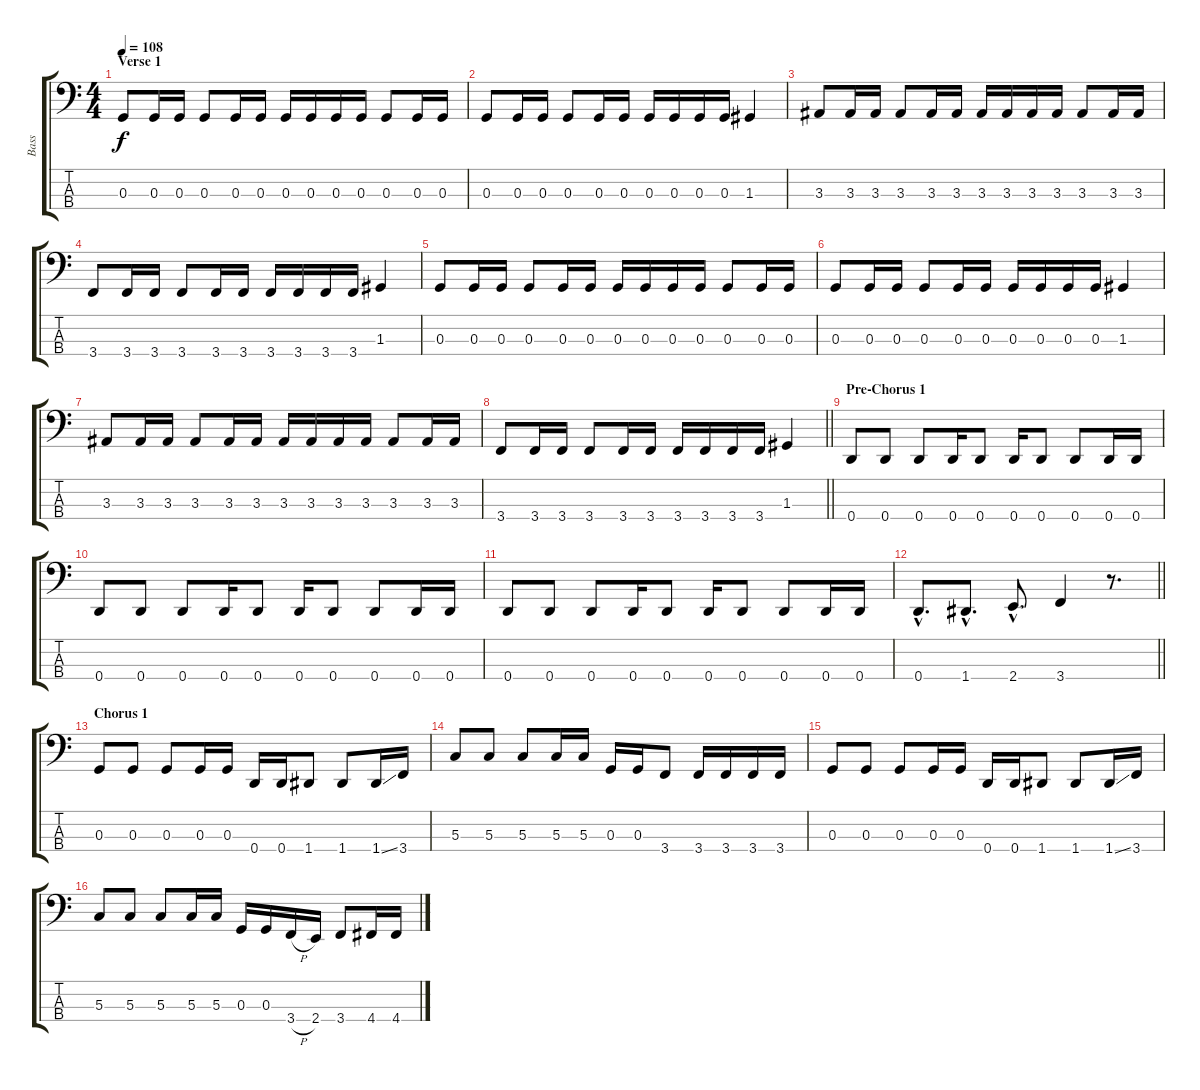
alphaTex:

\track ("Bass" "Bass") {instrument electricbassfinger}
\staff {score tabs}
\tuning (F2 C2 G1 D1) {hide}
\ts (4 4)
\section ("" "Verse 1")
\tempo 108
\clef f4
\ks c
0.3.8{dy f} 0.3.16 0.3.16 0.3.8 0.3.16 0.3.16 0.3.16 0.3.16 0.3.16 0.3.16 0.3.8 0.3.16 0.3.16 |
0.3.8 0.3.16 0.3.16 0.3.8 0.3.16 0.3.16 0.3.16 0.3.16 0.3.16 0.3.16 1.3.4 |
3.3.8 3.3.16 3.3.16 3.3.8 3.3.16 3.3.16 3.3.16 3.3.16 3.3.16 3.3.16 3.3.8 3.3.16 3.3.16 |
3.4.8 3.4.16 3.4.16 3.4.8 3.4.16 3.4.16 3.4.16 3.4.16 3.4.16 3.4.16 1.3.4 |
0.3.8 0.3.16 0.3.16 0.3.8 0.3.16 0.3.16 0.3.16 0.3.16 0.3.16 0.3.16 0.3.8 0.3.16 0.3.16 |
0.3.8 0.3.16 0.3.16 0.3.8 0.3.16 0.3.16 0.3.16 0.3.16 0.3.16 0.3.16 1.3.4 |
3.3.8 3.3.16 3.3.16 3.3.8 3.3.16 3.3.16 3.3.16 3.3.16 3.3.16 3.3.16 3.3.8 3.3.16 3.3.16 |
\barLineRight lightlight
3.4.8 3.4.16 3.4.16 3.4.8 3.4.16 3.4.16 3.4.16 3.4.16 3.4.16 3.4.16 1.3.4 |
\section ("" "Pre-Chorus 1")
0.4.8 0.4.8 0.4.8 0.4.16 0.4.8 0.4.16 0.4.8 0.4.8 0.4.16 0.4.16 |
0.4.8 0.4.8 0.4.8 0.4.16 0.4.8 0.4.16 0.4.8 0.4.8 0.4.16 0.4.16 |
0.4.8 0.4.8 0.4.8 0.4.16 0.4.8 0.4.16 0.4.8 0.4.8 0.4.16 0.4.16 |
\barLineRight lightlight
0.4{hac}.8{d} 1.4{hac}.8{d} 2.4{hac}.8{d} 3.4.4 r.8{d} |
\section ("" "Chorus 1")
0.3.8 0.3.8 0.3.8 0.3.16 0.3.16 0.4.16 0.4.16 1.4.8 1.4.8 1.4{ss}.16 3.4.16 |
5.3.8 5.3.8 5.3.8 5.3.16 5.3.16 0.3.16 0.3.16 3.4.8 3.4.16 3.4.16 3.4.16 3.4.16 |
0.3.8 0.3.8 0.3.8 0.3.16 0.3.16 0.4.16 0.4.16 1.4.8 1.4.8 1.4{ss}.16 3.4.16 |
5.3.8 5.3.8 5.3.8 5.3.16 5.3.16 0.3.16 0.3.16 3.4{h}.16 2.4.16 3.4.8 4.4.16 4.4.16
